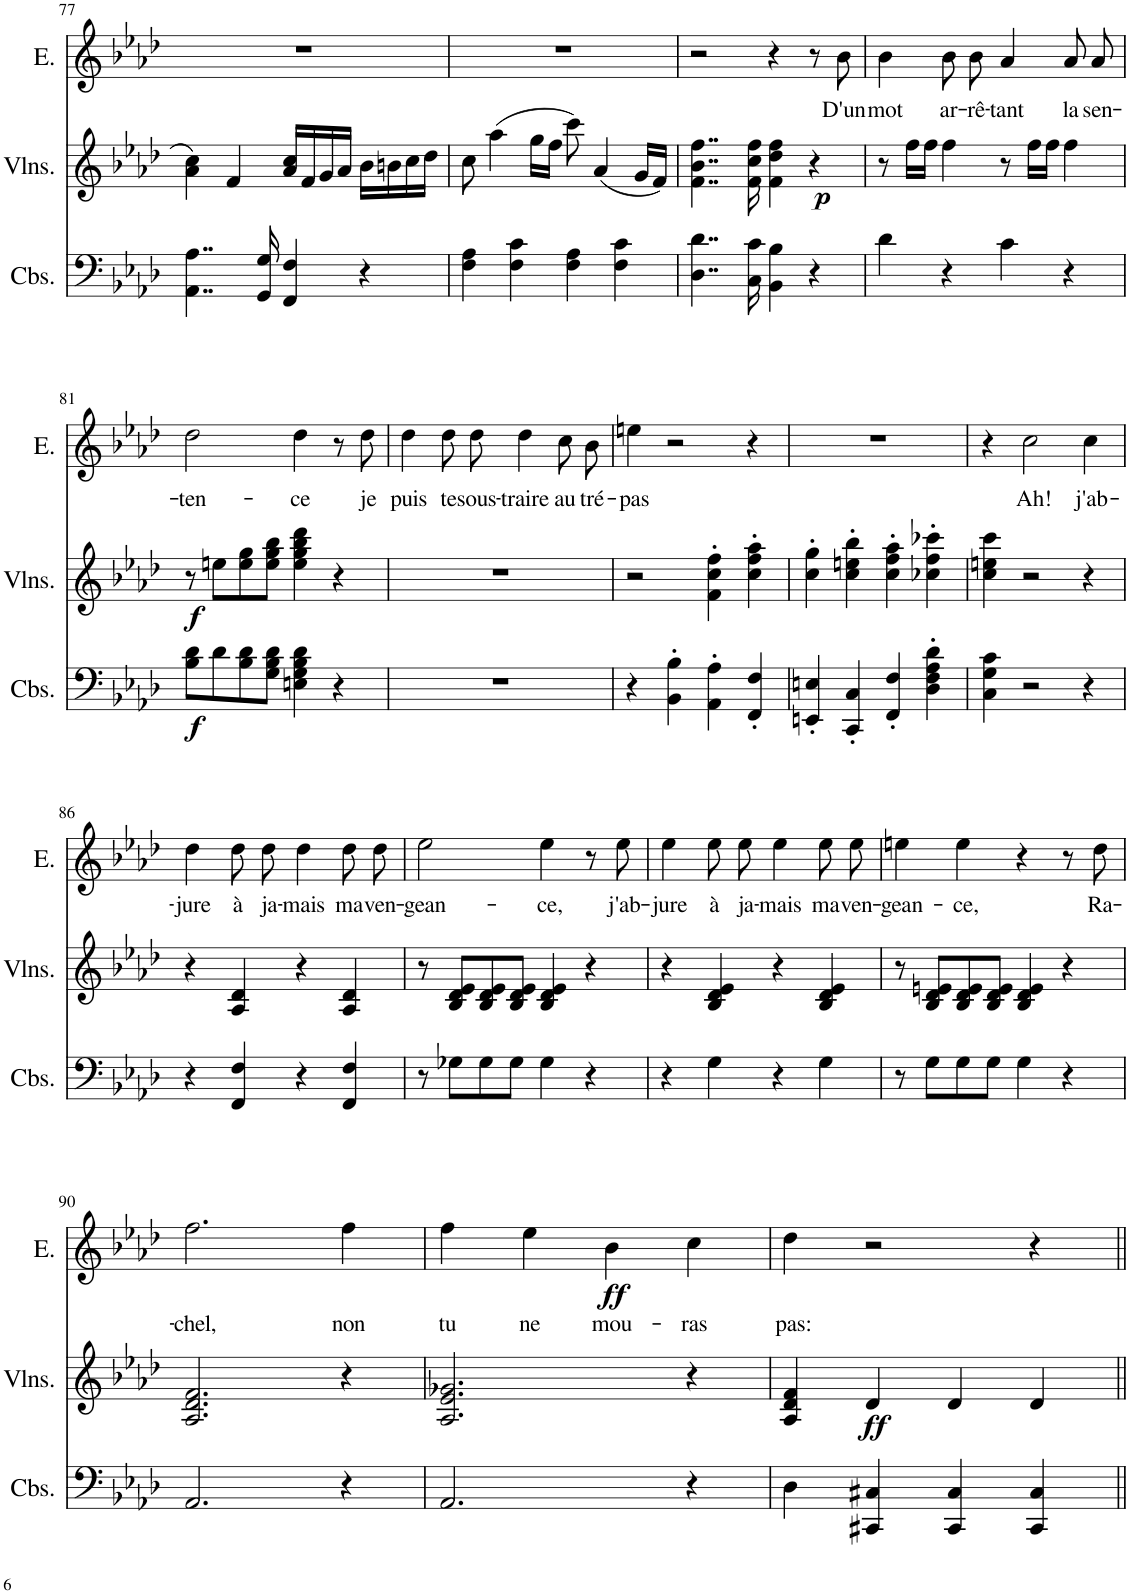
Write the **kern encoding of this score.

**kern	**dynam	**kern	**dynam	**kern	**text	**dynam
*part3	*part3	*part2	*part2	*part1	*part1	*part1
*staff3	*staff3	*staff2	*staff2	*staff1	*staff1	*staff1
*I"Contrebasses	*	*I"Violons	*	*I"Eléazar	*	*
*I'Cbs.	*	*I'Vlns.	*	*I'E.	*	*
!!LO:PB:g=z
*clefF4	*	*clefG2	*	*clefG2	*	*
*k[b-e-a-d-]	*	*k[b-e-a-d-]	*	*k[b-e-a-d-]	*	*
*M4/4	*	*M4/4	*	*M4/4	*	*
=77	=77	=77	=77	=77	=77	=77
4..AA-\ 4..A-\	.	4a-\ 4cc\	.	1r	.	.
.	.	4f/	.	.	.	.
16GG/ 16G/	.	.	.	.	.	.
4FF/ 4F/	.	16a-/ 16cc/LL	.	.	.	.
.	.	16f/	.	.	.	.
.	.	16g/	.	.	.	.
.	.	16a-/JJ	.	.	.	.
4r	.	16b-\LL	.	.	.	.
.	.	16bn\	.	.	.	.
.	.	16cc\	.	.	.	.
.	.	16dd-\JJ	.	.	.	.
=78	=78	=78	=78	=78	=78	=78
4F\ 4A-\	.	8cc\	.	1r	.	.
.	.	(4aa-\	.	.	.	.
4F\ 4c\	.	.	.	.	.	.
.	.	16gg\LL	.	.	.	.
.	.	16ff\JJ	.	.	.	.
4F\ 4A-\	.	8ccc\)	.	.	.	.
.	.	(4a-/	.	.	.	.
4F\ 4c\	.	.	.	.	.	.
.	.	16g/LL	.	.	.	.
.	.	16f/JJ)	.	.	.	.
=79	=79	=79	=79	=79	=79	=79
4..D-\ 4..d-\	.	4..f\ 4..b-\ 4..ff\	.	2r	.	.
16C\ 16c\	.	16f\ 16cc\ 16ff\	.	.	.	.
4BB-\ 4B-\	.	4f\ 4dd-\ 4ff\	.	4r	.	.
!	!	!	!LO:DY:b	!	!	!
4r	.	4r	p	8r	.	.
!	!	!	!	!	!LO:LY:b	!
.	.	.	.	8b-\	D'un	.
=80	=80	=80	=80	=80	=80	=80
!	!	!	!	!	!LO:LY:b	!
4d-\	.	8r	.	4b-\	mot	.
.	.	16ff\LL	.	.	.	.
.	.	16ff\JJ	.	.	.	.
!	!	!	!	!	!LO:LY:b	!
4r	.	4ff\	.	8b-\L	ar-	.
!	!	!	!	!	!LO:LY:b	!
.	.	.	.	8b-\J	-rê-	.
!	!	!	!	!	!LO:LY:b	!
4c\	.	8r	.	4a-/	-tant	.
.	.	16ff\LL	.	.	.	.
.	.	16ff\JJ	.	.	.	.
!	!	!	!	!	!LO:LY:b	!
4r	.	4ff\	.	8a-/L	la	.
!	!	!	!	!	!LO:LY:b	!
.	.	.	.	8a-/J	sen-	.
!!LO:LB:g=z
=81	=81	=81	=81	=81	=81	=81
!	!LO:DY:b	!	!LO:DY:b	!	!LO:LY:b	!
8B-\ 8d-\L	f	8r	f	2dd-\	-ten-	.
8d-\	.	8een\L	.	.	.	.
8B-\ 8d-\	.	8ee\ 8gg\	.	.	.	.
8G\ 8B-\ 8d-\J	.	8ee\ 8gg\ 8bb-\J	.	.	.	.
!	!	!	!	!	!LO:LY:b	!
4En\ 4G\ 4B-\ 4d-\	.	4ee\ 4gg\ 4bb-\ 4ddd-\	.	4dd-\	-ce	.
4r	.	4r	.	8r	.	.
!	!	!	!	!	!LO:LY:b	!
.	.	.	.	8dd-\	je	.
=82	=82	=82	=82	=82	=82	=82
!	!	!	!	!	!LO:LY:b	!
1r	.	1r	.	4dd-\	puis	.
!	!	!	!	!	!LO:LY:b	!
.	.	.	.	8dd-\L	te	.
!	!	!	!	!	!LO:LY:b	!
.	.	.	.	8dd-\J	sous-	.
!	!	!	!	!	!LO:LY:b	!
.	.	.	.	4dd-\	-traire	.
!	!	!	!	!	!LO:LY:b	!
.	.	.	.	8cc\L	au	.
!	!	!	!	!	!LO:LY:b	!
.	.	.	.	8b-\J	tré-	.
=83	=83	=83	=83	=83	=83	=83
!	!	!	!	!	!LO:LY:b	!
4r	.	2r	.	4een\	-pas	.
4BB-\' 4B-\'	.	.	.	2r	.	.
4AA-\' 4A-\'	.	4f\' 4cc\' 4ff\'	.	.	.	.
4FF/' 4F/'	.	4cc\' 4ff\' 4aa-\'	.	4r	.	.
=84	=84	=84	=84	=84	=84	=84
4EEn/' 4En/'	.	4cc\' 4gg\'	.	1r	.	.
4CC/' 4C/'	.	4cc\' 4een\' 4bb-\'	.	.	.	.
4FF/' 4F/'	.	4cc\' 4ff\' 4aa-\'	.	.	.	.
4D-\' 4F\' 4A-\' 4d-\'	.	4cc-X\' 4ff\' 4ccc-X\'	.	.	.	.
=85	=85	=85	=85	=85	=85	=85
4C\ 4G\ 4c\	.	4cc\ 4een\ 4ccc\	.	4r	.	.
!	!	!	!	!	!LO:LY:b	!
2r	.	2r	.	2cc\	Ah!	.
!	!	!	!	!	!LO:LY:b	!
4r	.	4r	.	4cc\	j'ab-	.
!!LO:LB:g=z
=86	=86	=86	=86	=86	=86	=86
!	!	!	!	!	!LO:LY:b	!
4r	.	4r	.	4dd-\	-jure	.
!	!	!	!	!	!LO:LY:b	!
4FF/ 4F/	.	4A-/ 4d-/	.	8dd-\L	à	.
!	!	!	!	!	!LO:LY:b	!
.	.	.	.	8dd-\J	ja-	.
!	!	!	!	!	!LO:LY:b	!
4r	.	4r	.	4dd-\	-mais	.
!	!	!	!	!	!LO:LY:b	!
4FF/ 4F/	.	4A-/ 4d-/	.	8dd-\L	ma	.
!	!	!	!	!	!LO:LY:b	!
.	.	.	.	8dd-\J	ven-	.
=87	=87	=87	=87	=87	=87	=87
!	!	!	!	!	!LO:LY:b	!
8r	.	8r	.	2ee-\	-gean-	.
8G-X\L	.	8B-/ 8d-/ 8e-/L	.	.	.	.
8G-\	.	8B-/ 8d-/ 8e-/	.	.	.	.
8G-\J	.	8B-/ 8d-/ 8e-/J	.	.	.	.
!	!	!	!	!	!LO:LY:b	!
4G-\	.	4B-/ 4d-/ 4e-/	.	4ee-\	-ce,	.
4r	.	4r	.	8r	.	.
!	!	!	!	!	!LO:LY:b	!
.	.	.	.	8ee-\	j'ab-	.
=88	=88	=88	=88	=88	=88	=88
!	!	!	!	!	!LO:LY:b	!
4r	.	4r	.	4ee-\	-jure	.
!	!	!	!	!	!LO:LY:b	!
4G\	.	4B-/ 4d-/ 4e-/	.	8ee-\L	à	.
!	!	!	!	!	!LO:LY:b	!
.	.	.	.	8ee-\J	ja-	.
!	!	!	!	!	!LO:LY:b	!
4r	.	4r	.	4ee-\	-mais	.
!	!	!	!	!	!LO:LY:b	!
4G\	.	4B-/ 4d-/ 4e-/	.	8ee-\L	ma	.
!	!	!	!	!	!LO:LY:b	!
.	.	.	.	8ee-\J	ven-	.
=89	=89	=89	=89	=89	=89	=89
!	!	!	!	!	!LO:LY:b	!
8r	.	8r	.	4een\	-gean-	.
8G\L	.	8B-/ 8d-/ 8en/L	.	.	.	.
!	!	!	!	!	!LO:LY:b	!
8G\	.	8B-/ 8d-/ 8e/	.	4ee\	-ce,	.
8G\J	.	8B-/ 8d-/ 8e/J	.	.	.	.
4G\	.	4B-/ 4d-/ 4e/	.	4r	.	.
4r	.	4r	.	8r	.	.
!	!	!	!	!	!LO:LY:b	!
.	.	.	.	8dd-\	Ra-	.
!!LO:LB:g=z
=90	=90	=90	=90	=90	=90	=90
!	!	!	!	!	!LO:LY:b	!
2.AA-/	.	2.A-/ 2.d-/ 2.f/	.	2.ff\	-chel,	.
!	!	!	!	!	!LO:LY:b	!
4r	.	4r	.	4ff\	non	.
=91	=91	=91	=91	=91	=91	=91
!	!	!	!	!	!LO:LY:b	!
2.AA-/	.	2.A-/ 2.e-/ 2.g-X/	.	4ff;<\	tu	.
!	!	!	!	!	!LO:LY:b	!
.	.	.	.	4ee-\	ne	.
!	!	!	!	!	!LO:LY:b	!LO:DY:b
.	.	.	.	4b-\	mou-	ff
!	!	!	!	!	!LO:LY:b	!
4r	.	4r	.	4cc\	-ras	.
=92	=92	=92	=92	=92	=92	=92
!	!	!	!	!	!LO:LY:b	!
4D-\	.	4A-/ 4d-/ 4f/	.	4dd-\	pas:	.
!	!	!	!LO:DY:b	!	!	!
4CC#X/ 4C#X/	.	4d-/	ff	2r	.	.
4CC#/ 4C#/	.	4d-/	.	.	.	.
4CC#/ 4C#/	.	4d-/	.	4r	.	.
=||	=||	=||	=||	=||	=||	=||
*-	*-	*-	*-	*-	*-	*-
